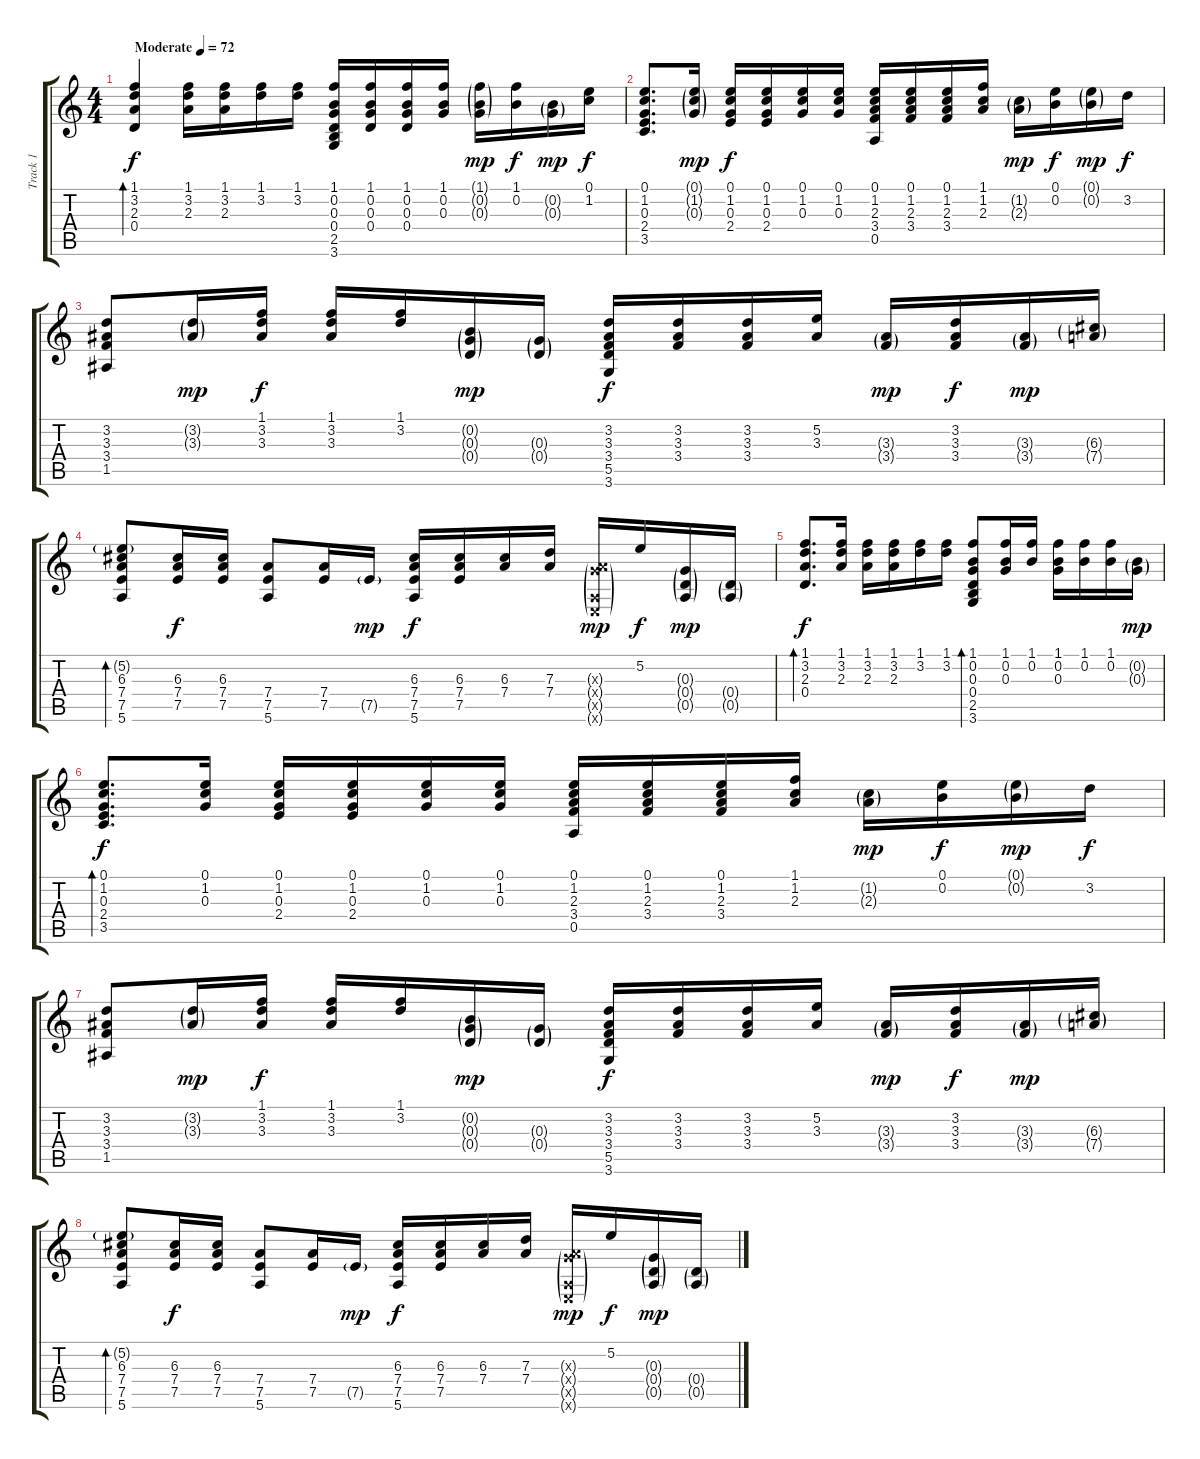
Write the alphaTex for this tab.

\track ("Track 1" "Track 1") {instrument acousticguitarsteel}
\staff {score tabs}
\tuning (E4 B3 G3 D3 A2 E2) {hide}
\ts (4 4)
\tempo (72 "Moderate")
\clef g2
\ks c
(1.1 3.2 2.3 0.4).4{bd 120 dy f instrument acousticguitarsteel} (1.1 3.2 2.3).16 (1.1 3.2 2.3).16 (1.1 3.2).16 (1.1 3.2).16 (1.1 0.2 0.3 0.4 2.5 3.6).16 (1.1 0.2 0.3 0.4).16 (1.1 0.2 0.3 0.4).16 (1.1 0.2 0.3).16 (1.1{g} 0.2{g} 0.3{g}).16{dy mp} (1.1 0.2).16{dy f} (0.2{g} 0.3{g}).16{dy mp} (0.1 1.2).16{dy f} |
(0.1 1.2 0.3 2.4 3.5).8{d} (0.1{g} 1.2{g} 0.3{g}).16{dy mp} (0.1 1.2 0.3 2.4).16{dy f} (0.1 1.2 0.3 2.4).16 (0.1 1.2 0.3).16 (0.1 1.2 0.3).16 (0.1 1.2 2.3 3.4 0.5).16 (0.1 1.2 2.3 3.4).16 (0.1 1.2 2.3 3.4).16 (1.1 1.2 2.3).16 (1.2{g} 2.3{g}).16{dy mp} (0.1 0.2).16{dy f} (0.1{g} 0.2{g}).16{dy mp} 3.2.16{dy f} |
(3.2 3.3 3.4 1.5).8 (3.2{g} 3.3{g}).16{dy mp} (1.1 3.2 3.3).16{dy f} (1.1 3.2 3.3).16 (1.1 3.2).16 (0.2{g} 0.3{g} 0.4{g}).16{dy mp} (0.3{g} 0.4{g}).16 (3.2 3.3 3.4 5.5 3.6).16{dy f} (3.2 3.3 3.4).16 (3.2 3.3 3.4).16 (5.2 3.3).16 (3.3{g} 3.4{g}).16{dy mp} (3.2 3.3 3.4).16{dy f} (3.3{g} 3.4{g}).16{dy mp} (6.3{g} 7.4{g}).16 |
(5.2{g} 6.3 7.4 7.5 5.6).8{bd 120} (6.3 7.4 7.5).16{dy f} (6.3 7.4 7.5).16 (7.4 7.5 5.6).8 (7.4 7.5).16 7.5{g}.16{dy mp} (6.3 7.4 7.5 5.6).16{dy f} (6.3 7.4 7.5).16 (6.3 7.4).16 (7.3 7.4).16 (0.3{g x} 7.4{g x} 0.5{g x} 0.6{g x}).16{dy mp} 5.2.16{dy f} (0.3{g} 0.4{g} 0.5{g}).16{dy mp} (0.4{g} 0.5{g}).16 |
(1.1 3.2 2.3 0.4).8{d bd 120 dy f} (1.1 3.2 2.3).16 (1.1 3.2 2.3).16 (1.1 3.2 2.3).16 (1.1 3.2).16 (1.1 3.2).16 (1.1 0.2 0.3 0.4 2.5 3.6).8{bd 60} (1.1 0.2 0.3).16 (1.1 0.2).16 (1.1 0.2 0.3).16 (1.1 0.2).16 (1.1 0.2).16 (0.2{g} 0.3{g}).16{dy mp} |
(0.1 1.2 0.3 2.4 3.5).8{d bd 60 dy f} (0.1 1.2 0.3).16 (0.1 1.2 0.3 2.4).16 (0.1 1.2 0.3 2.4).16 (0.1 1.2 0.3).16 (0.1 1.2 0.3).16 (0.1 1.2 2.3 3.4 0.5).16 (0.1 1.2 2.3 3.4).16 (0.1 1.2 2.3 3.4).16 (1.1 1.2 2.3).16 (1.2{g} 2.3{g}).16{dy mp} (0.1 0.2).16{dy f} (0.1{g} 0.2{g}).16{dy mp} 3.2.16{dy f} |
(3.2 3.3 3.4 1.5).8 (3.2{g} 3.3{g}).16{dy mp} (1.1 3.2 3.3).16{dy f} (1.1 3.2 3.3).16 (1.1 3.2).16 (0.2{g} 0.3{g} 0.4{g}).16{dy mp} (0.3{g} 0.4{g}).16 (3.2 3.3 3.4 5.5 3.6).16{dy f} (3.2 3.3 3.4).16 (3.2 3.3 3.4).16 (5.2 3.3).16 (3.3{g} 3.4{g}).16{dy mp} (3.2 3.3 3.4).16{dy f} (3.3{g} 3.4{g}).16{dy mp} (6.3{g} 7.4{g}).16 |
(5.2{g} 6.3 7.4 7.5 5.6).8{bd 120} (6.3 7.4 7.5).16{dy f} (6.3 7.4 7.5).16 (7.4 7.5 5.6).8 (7.4 7.5).16 7.5{g}.16{dy mp} (6.3 7.4 7.5 5.6).16{dy f} (6.3 7.4 7.5).16 (6.3 7.4).16 (7.3 7.4).16 (0.3{g x} 7.4{g x} 0.5{g x} 0.6{g x}).16{dy mp} 5.2.16{dy f} (0.3{g} 0.4{g} 0.5{g}).16{dy mp} (0.4{g} 0.5{g}).16
